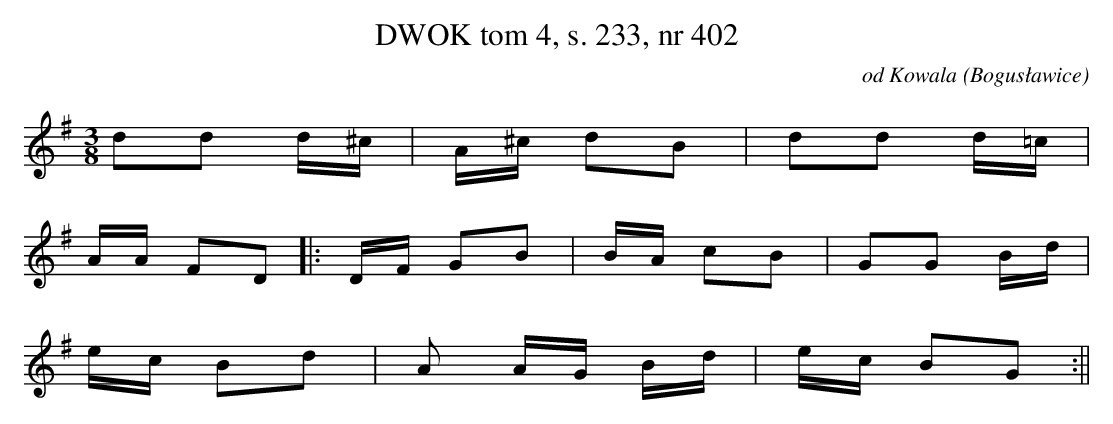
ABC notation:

X:1
T: DWOK tom 4, s. 233, nr 402
O: od Kowala (Bogusławice)
L: 1/16
M: 3/8
K: G
d2d2 d^c | A^c d2B2 | d2d2 d=c |
AA F2D2 |: DF G2B2 | BA c2B2 | G2G2 Bd |
ec B2d2 | A2 AG Bd | ec B2G2 :||
